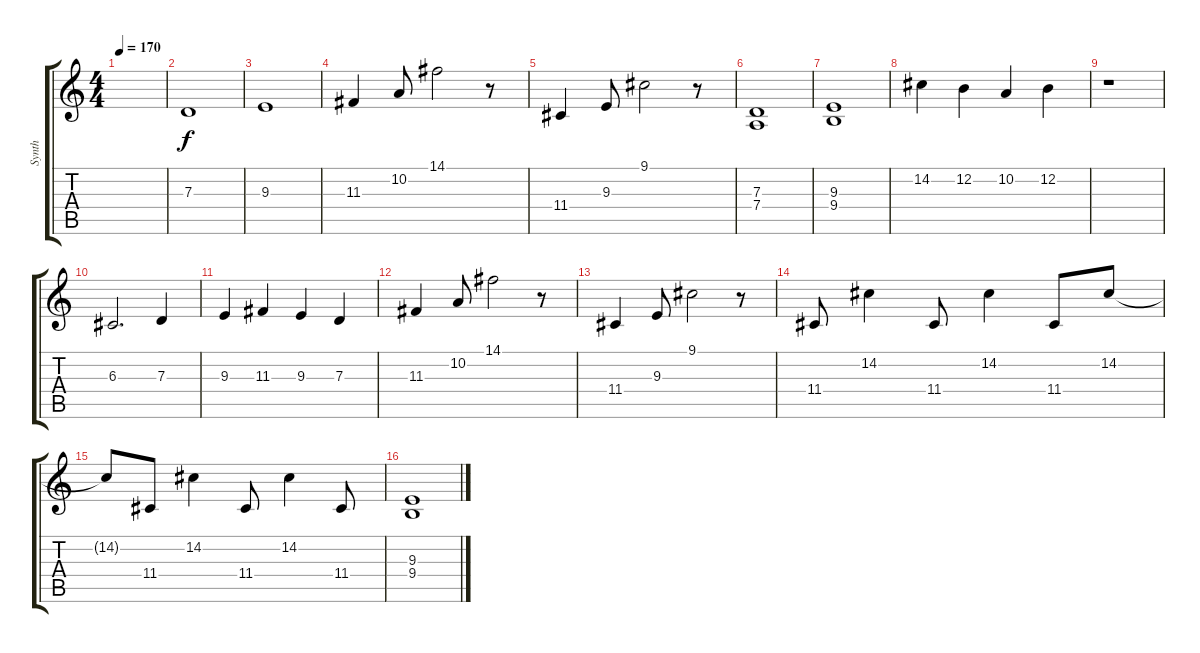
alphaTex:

\track ("Synth" "Synth") {instrument lead2sawtooth}
\staff {score tabs}
\tuning (E4 B3 G3 D3 A2 E2) {hide}
\ts (4 4)
\tempo 170
\clef g2
\ks c
|
7.3.1 |
9.3.1 |
11.3.4 10.2.8 14.1.2 r.8 |
11.4.4 9.3.8 9.1.2 r.8 |
(7.3 7.4).1 |
(9.3 9.4).1 |
14.2.4 12.2.4 10.2.4 12.2.4 |
r.1 |
6.3.2{d} 7.3.4 |
9.3.4 11.3.4 9.3.4 7.3.4 |
11.3.4 10.2.8 14.1.2 r.8 |
11.4.4 9.3.8 9.1.2 r.8 |
11.4.8 14.2.4 11.4.8 14.2.4 11.4.8 14.2.8 |
14.2{t}.8 11.4.8 14.2.4 11.4.8 14.2.4 11.4.8 |
(9.3 9.4).1
